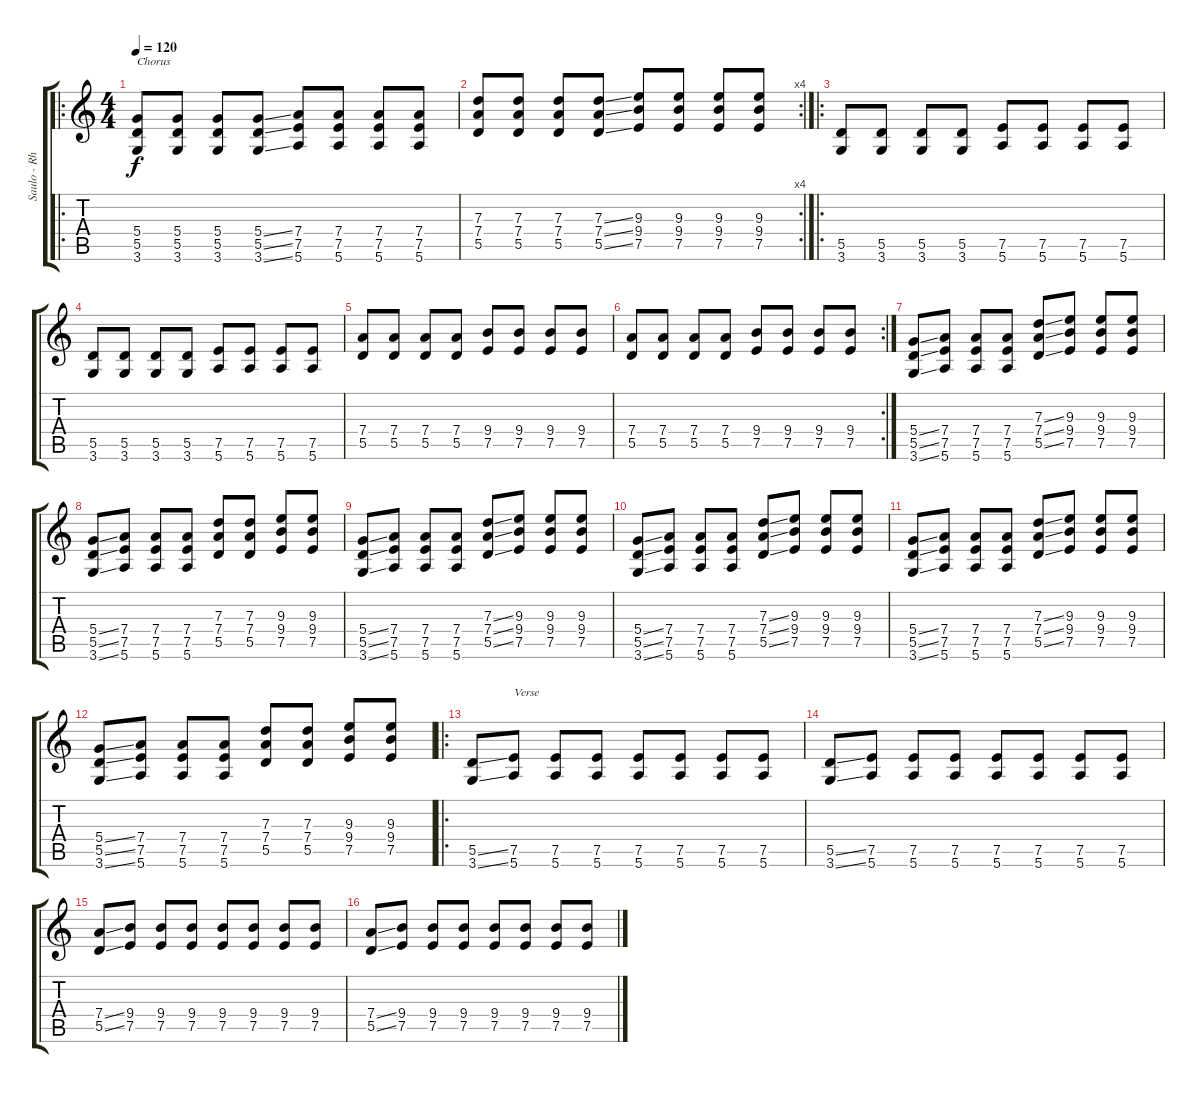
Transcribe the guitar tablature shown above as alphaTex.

\track ("Saulo - Rhythym Guitar" "Saulo - Rh") {instrument overdrivenguitar}
\staff {score tabs}
\tuning (E4 B3 G3 D3 A2 E2) {hide}
\ro
\ts (4 4)
\tempo 120
\clef g2
\ks c
(5.4 5.5 3.6).8{txt "Chorus" dy f instrument overdrivenguitar} (5.4 5.5 3.6).8 (5.4 5.5 3.6).8 (5.4{ss} 5.5{ss} 3.6{ss}).8 (7.4 7.5 5.6).8 (7.4 7.5 5.6).8 (7.4 7.5 5.6).8 (7.4 7.5 5.6).8 |
\rc 4
(7.3 7.4 5.5).8 (7.3 7.4 5.5).8 (7.3 7.4 5.5).8 (7.3{ss} 7.4{ss} 5.5{ss}).8 (9.3 9.4 7.5).8 (9.3 9.4 7.5).8 (9.3 9.4 7.5).8 (9.3 9.4 7.5).8 |
\ro
(5.5 3.6).8{instrument electricguitarmuted} (5.5 3.6).8 (5.5 3.6).8 (5.5 3.6).8 (7.5 5.6).8 (7.5 5.6).8 (7.5 5.6).8 (7.5 5.6).8 |
(5.5 3.6).8 (5.5 3.6).8 (5.5 3.6).8 (5.5 3.6).8 (7.5 5.6).8 (7.5 5.6).8 (7.5 5.6).8 (7.5 5.6).8 |
(7.4 5.5).8 (7.4 5.5).8 (7.4 5.5).8 (7.4 5.5).8 (9.4 7.5).8 (9.4 7.5).8 (9.4 7.5).8 (9.4 7.5).8 |
\rc 2
(7.4 5.5).8 (7.4 5.5).8 (7.4 5.5).8 (7.4 5.5).8 (9.4 7.5).8 (9.4 7.5).8 (9.4 7.5).8 (9.4 7.5).8 |
(5.4{ss} 5.5{ss} 3.6{ss}).8{instrument overdrivenguitar} (7.4 7.5 5.6).8 (7.4 7.5 5.6).8 (7.4 7.5 5.6).8 (7.3{ss} 7.4{ss} 5.5{ss}).8 (9.3 9.4 7.5).8 (9.3 9.4 7.5).8 (9.3 9.4 7.5).8 |
(5.4{ss} 5.5{ss} 3.6{ss}).8 (7.4 7.5 5.6).8 (7.4 7.5 5.6).8 (7.4 7.5 5.6).8 (7.3 7.4 5.5).8 (7.3 7.4 5.5).8 (9.3 9.4 7.5).8 (9.3 9.4 7.5).8 |
(5.4{ss} 5.5{ss} 3.6{ss}).8 (7.4 7.5 5.6).8 (7.4 7.5 5.6).8 (7.4 7.5 5.6).8 (7.3{ss} 7.4{ss} 5.5{ss}).8 (9.3 9.4 7.5).8 (9.3 9.4 7.5).8 (9.3 9.4 7.5).8 |
(5.4{ss} 5.5{ss} 3.6{ss}).8 (7.4 7.5 5.6).8 (7.4 7.5 5.6).8 (7.4 7.5 5.6).8 (7.3{ss} 7.4{ss} 5.5{ss}).8 (9.3 9.4 7.5).8 (9.3 9.4 7.5).8 (9.3 9.4 7.5).8 |
(5.4{ss} 5.5{ss} 3.6{ss}).8 (7.4 7.5 5.6).8 (7.4 7.5 5.6).8 (7.4 7.5 5.6).8 (7.3{ss} 7.4{ss} 5.5{ss}).8 (9.3 9.4 7.5).8 (9.3 9.4 7.5).8 (9.3 9.4 7.5).8 |
(5.4{ss} 5.5{ss} 3.6{ss}).8 (7.4 7.5 5.6).8 (7.4 7.5 5.6).8 (7.4 7.5 5.6).8 (7.3 7.4 5.5).8 (7.3 7.4 5.5).8 (9.3 9.4 7.5).8 (9.3 9.4 7.5).8 |
\ro
(5.5{ss} 3.6{ss}).8 (7.5 5.6).8{txt "Verse" instrument electricguitarmuted} (7.5 5.6).8 (7.5 5.6).8 (7.5 5.6).8 (7.5 5.6).8 (7.5 5.6).8 (7.5 5.6).8 |
(5.5{ss} 3.6{ss}).8 (7.5 5.6).8 (7.5 5.6).8 (7.5 5.6).8 (7.5 5.6).8 (7.5 5.6).8 (7.5 5.6).8 (7.5 5.6).8 |
(7.4{ss} 5.5{ss}).8 (9.4 7.5).8 (9.4 7.5).8 (9.4 7.5).8 (9.4 7.5).8 (9.4 7.5).8 (9.4 7.5).8 (9.4 7.5).8 |
(7.4{ss} 5.5{ss}).8 (9.4 7.5).8 (9.4 7.5).8 (9.4 7.5).8 (9.4 7.5).8 (9.4 7.5).8 (9.4 7.5).8 (9.4 7.5).8
